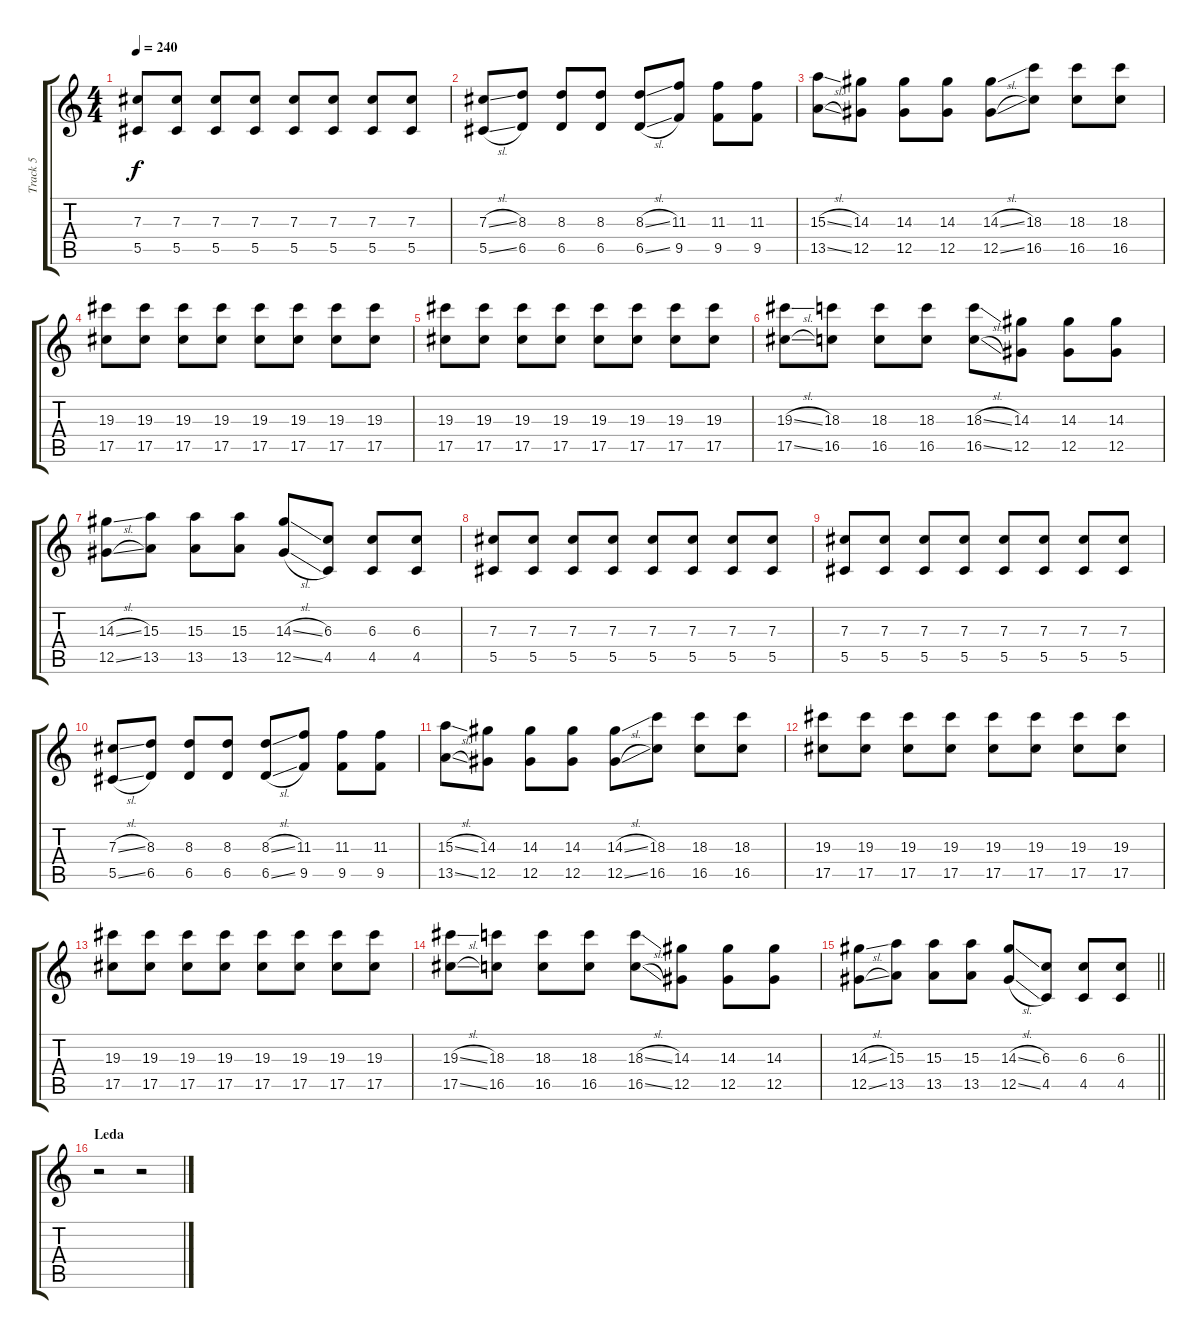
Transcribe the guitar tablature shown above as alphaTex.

\track ("Track 5" "Track 5") {instrument overdrivenguitar}
\staff {score tabs}
\tuning (Eb4 Bb3 Gb3 Db3 Ab2 Db2) {hide}
\ts (4 4)
\tempo 240
\clef g2
\ks c
(7.3 5.5).8{dy f} (7.3 5.5).8 (7.3 5.5).8 (7.3 5.5).8 (7.3 5.5).8 (7.3 5.5).8 (7.3 5.5).8 (7.3 5.5).8 |
(7.3{sl} 5.5{sl}).8 (8.3 6.5).8 (8.3 6.5).8 (8.3 6.5).8 (8.3{sl} 6.5{sl}).8 (11.3 9.5).8 (11.3 9.5).8 (11.3 9.5).8 |
(15.3{sl} 13.5{sl}).8 (14.3 12.5).8 (14.3 12.5).8 (14.3 12.5).8 (14.3{sl} 12.5{sl}).8 (18.3 16.5).8 (18.3 16.5).8 (18.3 16.5).8 |
(19.3 17.5).8 (19.3 17.5).8 (19.3 17.5).8 (19.3 17.5).8 (19.3 17.5).8 (19.3 17.5).8 (19.3 17.5).8 (19.3 17.5).8 |
(19.3 17.5).8 (19.3 17.5).8 (19.3 17.5).8 (19.3 17.5).8 (19.3 17.5).8 (19.3 17.5).8 (19.3 17.5).8 (19.3 17.5).8 |
(19.3{sl} 17.5{sl}).8 (18.3 16.5).8 (18.3 16.5).8 (18.3 16.5).8 (18.3{sl} 16.5{sl}).8 (14.3 12.5).8 (14.3 12.5).8 (14.3 12.5).8 |
(14.3{sl} 12.5{sl}).8 (15.3 13.5).8 (15.3 13.5).8 (15.3 13.5).8 (14.3{sl} 12.5{sl}).8 (6.3 4.5).8 (6.3 4.5).8 (6.3 4.5).8 |
(7.3 5.5).8 (7.3 5.5).8 (7.3 5.5).8 (7.3 5.5).8 (7.3 5.5).8 (7.3 5.5).8 (7.3 5.5).8 (7.3 5.5).8 |
(7.3 5.5).8 (7.3 5.5).8 (7.3 5.5).8 (7.3 5.5).8 (7.3 5.5).8 (7.3 5.5).8 (7.3 5.5).8 (7.3 5.5).8 |
(7.3{sl} 5.5{sl}).8 (8.3 6.5).8 (8.3 6.5).8 (8.3 6.5).8 (8.3{sl} 6.5{sl}).8 (11.3 9.5).8 (11.3 9.5).8 (11.3 9.5).8 |
(15.3{sl} 13.5{sl}).8 (14.3 12.5).8 (14.3 12.5).8 (14.3 12.5).8 (14.3{sl} 12.5{sl}).8 (18.3 16.5).8 (18.3 16.5).8 (18.3 16.5).8 |
(19.3 17.5).8 (19.3 17.5).8 (19.3 17.5).8 (19.3 17.5).8 (19.3 17.5).8 (19.3 17.5).8 (19.3 17.5).8 (19.3 17.5).8 |
(19.3 17.5).8 (19.3 17.5).8 (19.3 17.5).8 (19.3 17.5).8 (19.3 17.5).8 (19.3 17.5).8 (19.3 17.5).8 (19.3 17.5).8 |
(19.3{sl} 17.5{sl}).8 (18.3 16.5).8 (18.3 16.5).8 (18.3 16.5).8 (18.3{sl} 16.5{sl}).8 (14.3 12.5).8 (14.3 12.5).8 (14.3 12.5).8 |
\barLineRight lightlight
(14.3{sl} 12.5{sl}).8 (15.3 13.5).8 (15.3 13.5).8 (15.3 13.5).8 (14.3{sl} 12.5{sl}).8 (6.3 4.5).8 (6.3 4.5).8 (6.3 4.5).8 |
\section ("" "Leda")
r.2 r.2
